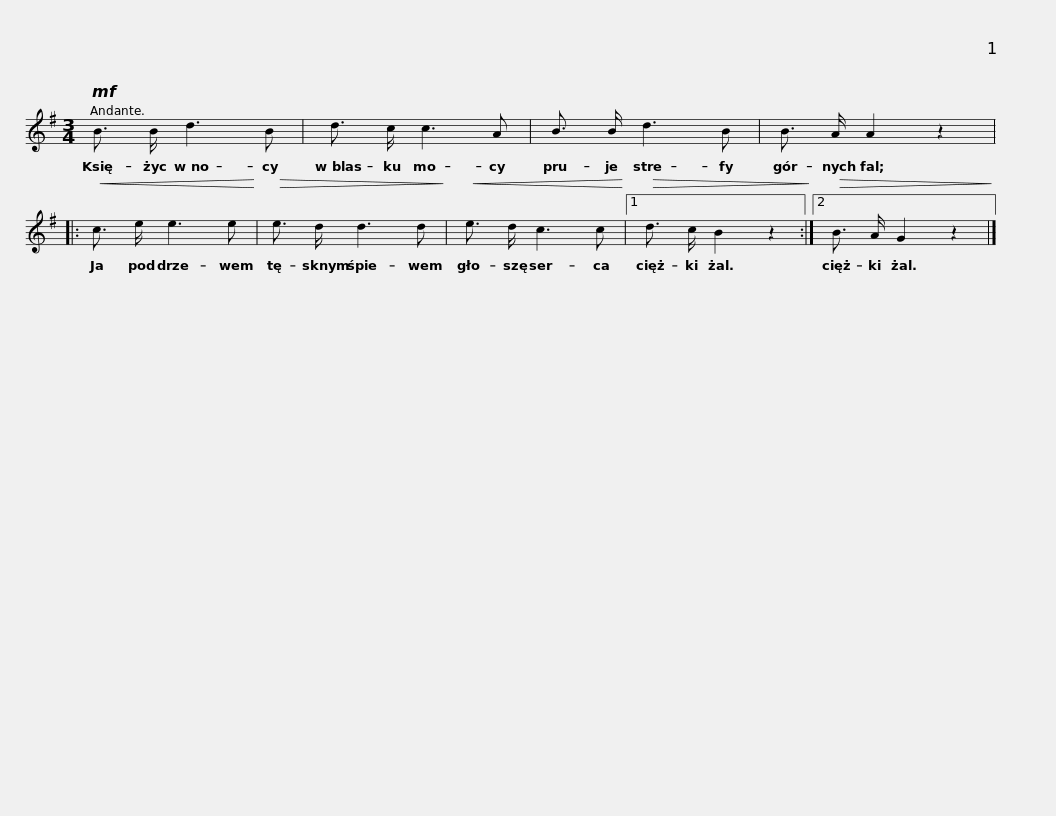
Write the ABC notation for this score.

X:1
L:1/8
M:3/4
I:linebreak $
K:G
V:1 treble
V:1
!mf! B3/2 B/ d3 B | d3/2 c/ c3 A | B3/2 B/ d3 B | B3/2 A/ A2 z2 |:!<(! c3/2 e/ e3 e!<)! |$ %5
!>(! e3/2 d/ d3 d!>)! |!<(! e3/2 d/ c3 c!<)! |1!>(! d3/2 c/ B2 z2!>)! :|2!>(! B3/2 A/ G2 z2!>)! |] %9
